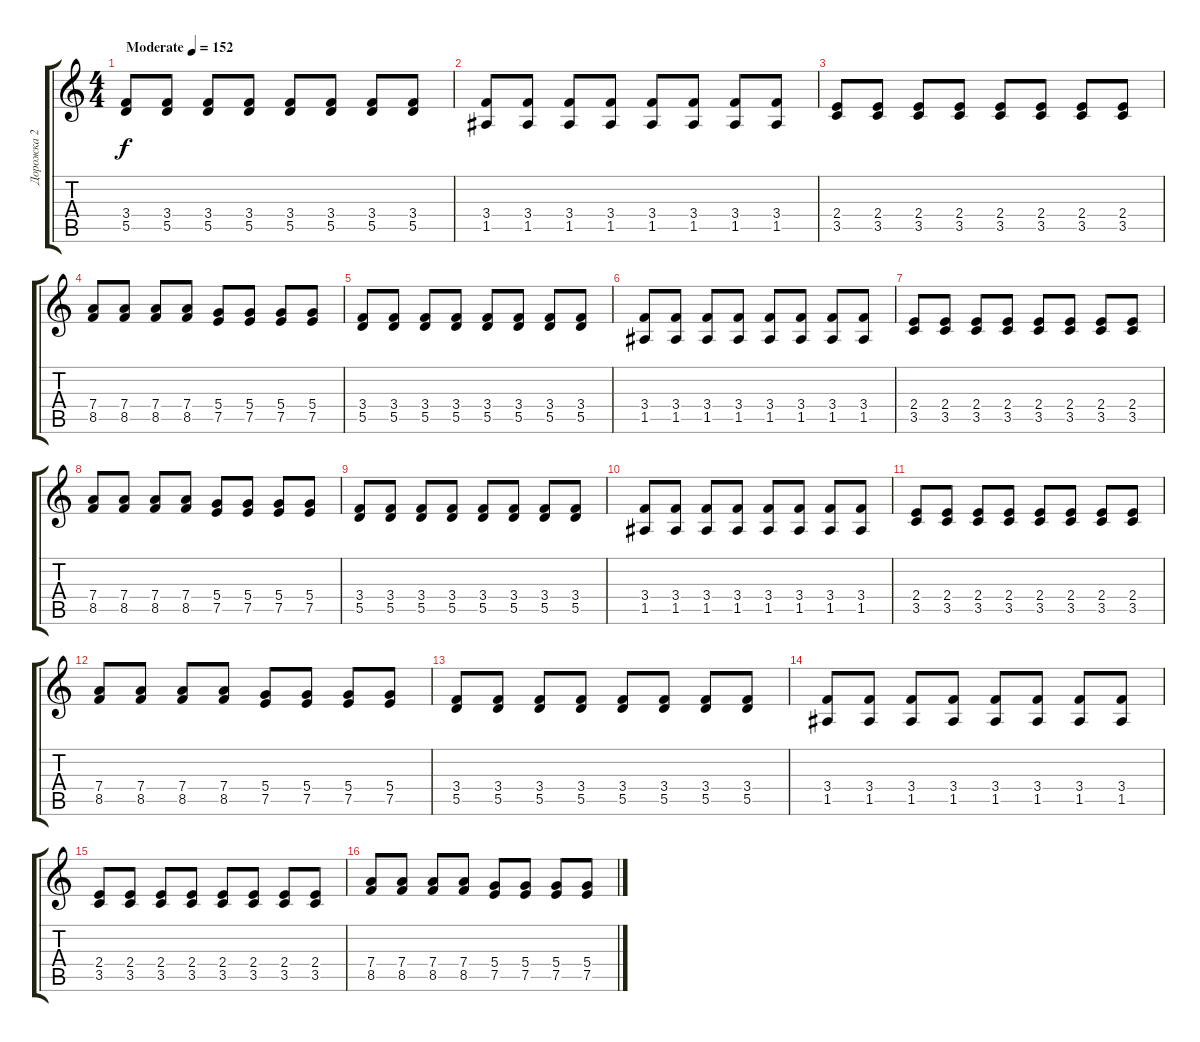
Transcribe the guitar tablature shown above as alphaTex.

\track ("Дорожка 2" "Дорожка 2") {instrument distortionguitar}
\staff {score tabs}
\tuning (E4 B3 G3 D3 A2 E2) {hide}
\ts (4 4)
\tempo (152 "Moderate")
\clef g2
\ks c
(3.4 5.5).8{dy f instrument distortionguitar} (3.4 5.5).8 (3.4 5.5).8 (3.4 5.5).8 (3.4 5.5).8 (3.4 5.5).8 (3.4 5.5).8 (3.4 5.5).8 |
(3.4 1.5).8 (3.4 1.5).8 (3.4 1.5).8 (3.4 1.5).8 (3.4 1.5).8 (3.4 1.5).8 (3.4 1.5).8 (3.4 1.5).8 |
(2.4 3.5).8 (2.4 3.5).8 (2.4 3.5).8 (2.4 3.5).8 (2.4 3.5).8 (2.4 3.5).8 (2.4 3.5).8 (2.4 3.5).8 |
(7.4 8.5).8 (7.4 8.5).8 (7.4 8.5).8 (7.4 8.5).8 (5.4 7.5).8 (5.4 7.5).8 (5.4 7.5).8 (5.4 7.5).8 |
(3.4 5.5).8 (3.4 5.5).8 (3.4 5.5).8 (3.4 5.5).8 (3.4 5.5).8 (3.4 5.5).8 (3.4 5.5).8 (3.4 5.5).8 |
(3.4 1.5).8 (3.4 1.5).8 (3.4 1.5).8 (3.4 1.5).8 (3.4 1.5).8 (3.4 1.5).8 (3.4 1.5).8 (3.4 1.5).8 |
(2.4 3.5).8 (2.4 3.5).8 (2.4 3.5).8 (2.4 3.5).8 (2.4 3.5).8 (2.4 3.5).8 (2.4 3.5).8 (2.4 3.5).8 |
(7.4 8.5).8 (7.4 8.5).8 (7.4 8.5).8 (7.4 8.5).8 (5.4 7.5).8 (5.4 7.5).8 (5.4 7.5).8 (5.4 7.5).8 |
(3.4 5.5).8 (3.4 5.5).8 (3.4 5.5).8 (3.4 5.5).8 (3.4 5.5).8 (3.4 5.5).8 (3.4 5.5).8 (3.4 5.5).8 |
(3.4 1.5).8 (3.4 1.5).8 (3.4 1.5).8 (3.4 1.5).8 (3.4 1.5).8 (3.4 1.5).8 (3.4 1.5).8 (3.4 1.5).8 |
(2.4 3.5).8 (2.4 3.5).8 (2.4 3.5).8 (2.4 3.5).8 (2.4 3.5).8 (2.4 3.5).8 (2.4 3.5).8 (2.4 3.5).8 |
(7.4 8.5).8 (7.4 8.5).8 (7.4 8.5).8 (7.4 8.5).8 (5.4 7.5).8 (5.4 7.5).8 (5.4 7.5).8 (5.4 7.5).8 |
(3.4 5.5).8 (3.4 5.5).8 (3.4 5.5).8 (3.4 5.5).8 (3.4 5.5).8 (3.4 5.5).8 (3.4 5.5).8 (3.4 5.5).8 |
(3.4 1.5).8 (3.4 1.5).8 (3.4 1.5).8 (3.4 1.5).8 (3.4 1.5).8 (3.4 1.5).8 (3.4 1.5).8 (3.4 1.5).8 |
(2.4 3.5).8 (2.4 3.5).8 (2.4 3.5).8 (2.4 3.5).8 (2.4 3.5).8 (2.4 3.5).8 (2.4 3.5).8 (2.4 3.5).8 |
(7.4 8.5).8 (7.4 8.5).8 (7.4 8.5).8 (7.4 8.5).8 (5.4 7.5).8 (5.4 7.5).8 (5.4 7.5).8 (5.4 7.5).8
